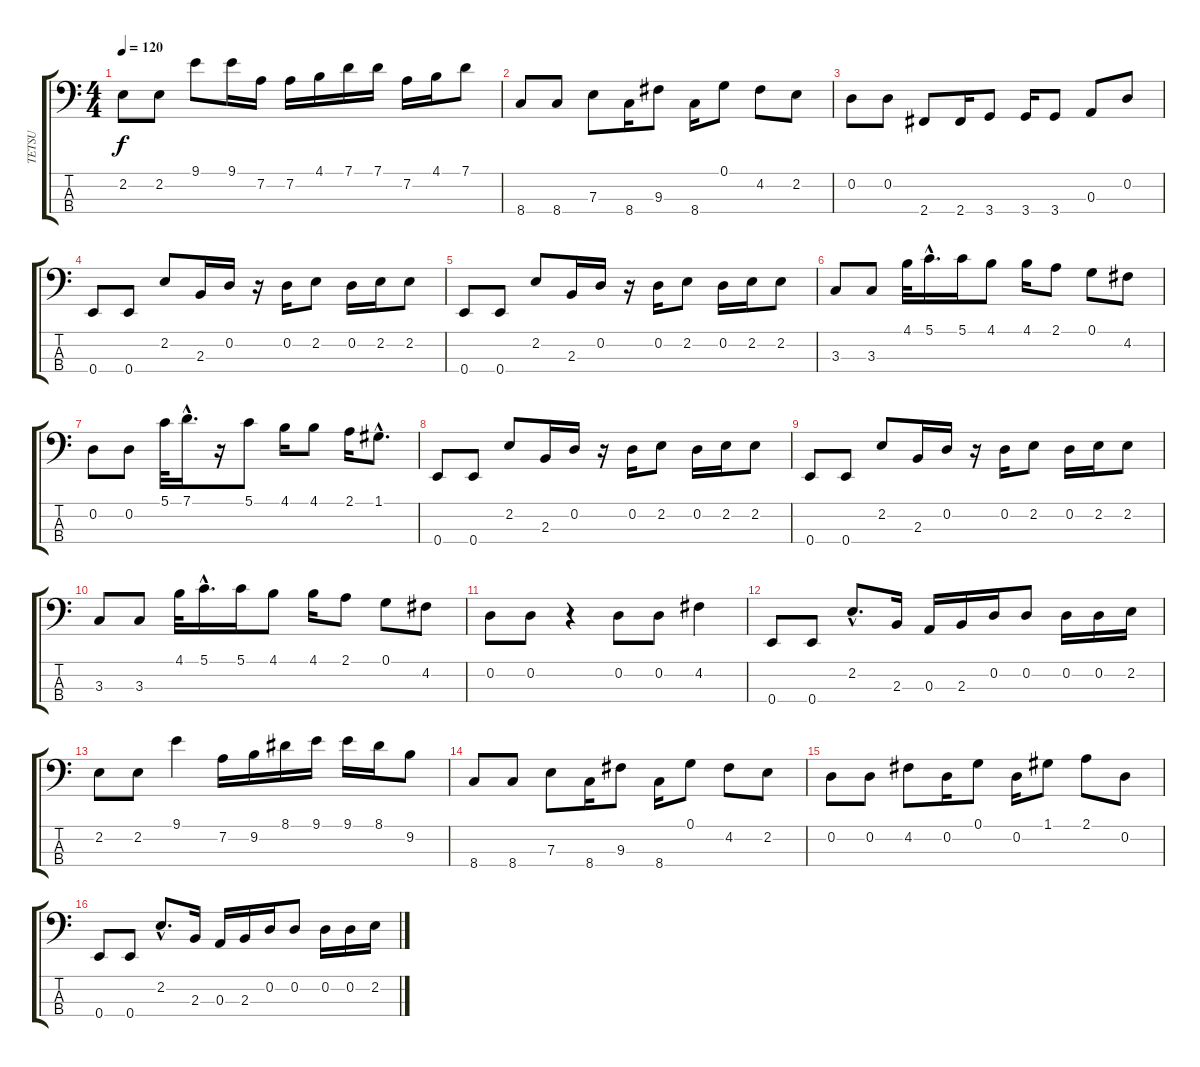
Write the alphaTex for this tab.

\track ("TETSU" "TETSU") {instrument electricbasspick}
\staff {score tabs}
\tuning (G2 D2 A1 E1) {hide}
\ts (4 4)
\tempo 120
\clef f4
\ks c
2.2.8{dy f} 2.2.8 9.1.8 9.1.16 7.2.16 7.2.16 4.1.16 7.1.16 7.1.16 7.2.16 4.1.16 7.1.8 |
8.4.8 8.4.8 7.3.8 8.4.16 9.3.8 8.4.16 0.1.8 4.2.8 2.2.8 |
0.2.8 0.2.8 2.4.8 2.4.16 3.4.8 3.4.16 3.4.8 0.3.8 0.2.8 |
0.4.8 0.4.8 2.2.8 2.3.16 0.2.16 r.16 0.2.16 2.2.8 0.2.16 2.2.16 2.2.8 |
0.4.8 0.4.8 2.2.8 2.3.16 0.2.16 r.16 0.2.16 2.2.8 0.2.16 2.2.16 2.2.8 |
3.3.8 3.3.8 4.1.32 5.1{hac}.16{d} 5.1.16 4.1.8 4.1.16 2.1.8 0.1.8 4.2.8 |
0.2.8 0.2.8 5.1.32 7.1{hac}.16{d} r.16 5.1.8 4.1.16 4.1.8 2.1.16 1.1{hac}.8{d} |
0.4.8 0.4.8 2.2.8 2.3.16 0.2.16 r.16 0.2.16 2.2.8 0.2.16 2.2.16 2.2.8 |
0.4.8 0.4.8 2.2.8 2.3.16 0.2.16 r.16 0.2.16 2.2.8 0.2.16 2.2.16 2.2.8 |
3.3.8 3.3.8 4.1.32 5.1{hac}.16{d} 5.1.16 4.1.8 4.1.16 2.1.8 0.1.8 4.2.8 |
0.2.8 0.2.8 r.4 0.2.8 0.2.8 4.2.4 |
0.4.8 0.4.8 2.2{hac}.8{d} 2.3.16 0.3.16 2.3.16 0.2.16 0.2.8 0.2.16 0.2.16 2.2.16 |
2.2.8 2.2.8 9.1.4 7.2.16 9.2.16 8.1.16 9.1.16 9.1.16 8.1.16 9.2.8 |
8.4.8 8.4.8 7.3.8 8.4.16 9.3.8 8.4.16 0.1.8 4.2.8 2.2.8 |
0.2.8 0.2.8 4.2.8 0.2.16 0.1.8 0.2.16 1.1.8 2.1.8 0.2.8 |
0.4.8 0.4.8 2.2{hac}.8{d} 2.3.16 0.3.16 2.3.16 0.2.16 0.2.8 0.2.16 0.2.16 2.2.16
